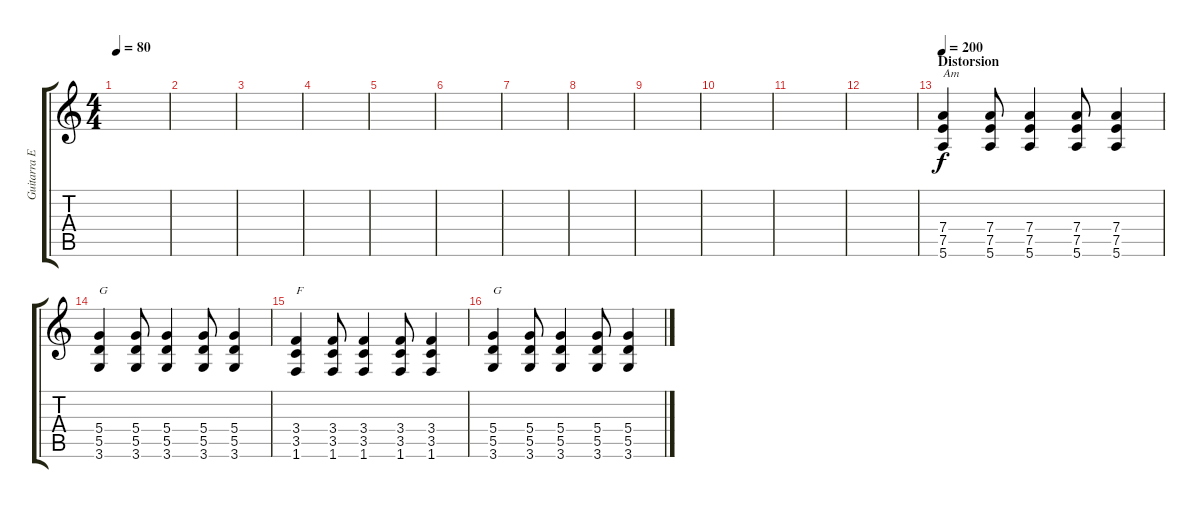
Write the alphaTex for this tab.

\track ("Guitarra Eléctrica 2" "Guitarra E") {instrument overdrivenguitar}
\staff {score tabs}
\tuning (E4 B3 G3 D3 A2 E2) {hide}
\ts (4 4)
\tempo 80
\clef g2
\ks c
|
|
|
|
|
|
|
|
|
|
|
|
\section ("" "Distorsion")
\tempo 200
(7.4 7.5 5.6).4{txt "Am"} (7.4 7.5 5.6).8 (7.4 7.5 5.6).4 (7.4 7.5 5.6).8 (7.4 7.5 5.6).4 |
(5.4 5.5 3.6).4{txt "G"} (5.4 5.5 3.6).8 (5.4 5.5 3.6).4 (5.4 5.5 3.6).8 (5.4 5.5 3.6).4 |
(3.4 3.5 1.6).4{txt "F"} (3.4 3.5 1.6).8 (3.4 3.5 1.6).4 (3.4 3.5 1.6).8 (3.4 3.5 1.6).4 |
(5.4 5.5 3.6).4{txt "G"} (5.4 5.5 3.6).8 (5.4 5.5 3.6).4 (5.4 5.5 3.6).8 (5.4 5.5 3.6).4
